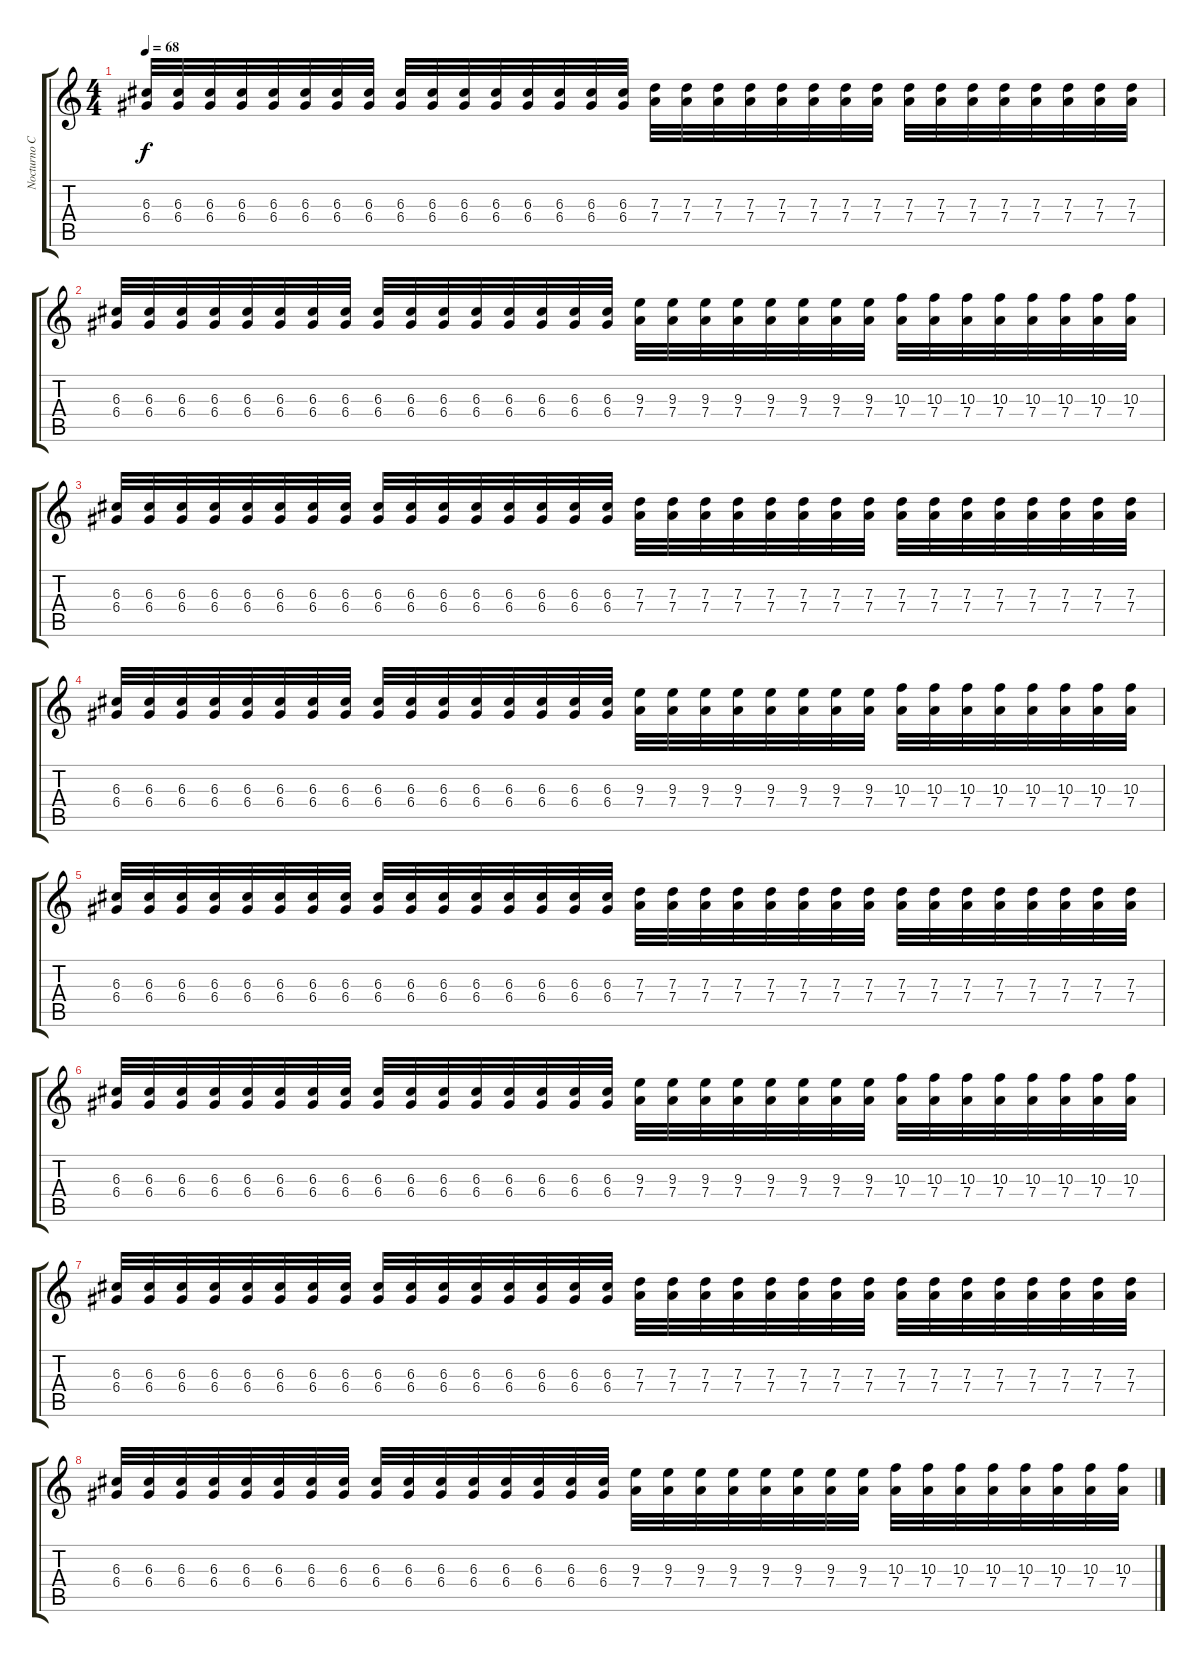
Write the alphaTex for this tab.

\track ("Nocturno Culto" "Nocturno C") {instrument distortionguitar}
\staff {score tabs}
\tuning (E4 B3 G3 D3 A2 E2) {hide}
\ts (4 4)
\tempo 68
\clef g2
\ks c
(6.3 6.4).32{dy f} (6.3 6.4).32 (6.3 6.4).32 (6.3 6.4).32 (6.3 6.4).32 (6.3 6.4).32 (6.3 6.4).32 (6.3 6.4).32 (6.3 6.4).32 (6.3 6.4).32 (6.3 6.4).32 (6.3 6.4).32 (6.3 6.4).32 (6.3 6.4).32 (6.3 6.4).32 (6.3 6.4).32 (7.3 7.4).32 (7.3 7.4).32 (7.3 7.4).32 (7.3 7.4).32 (7.3 7.4).32 (7.3 7.4).32 (7.3 7.4).32 (7.3 7.4).32 (7.3 7.4).32 (7.3 7.4).32 (7.3 7.4).32 (7.3 7.4).32 (7.3 7.4).32 (7.3 7.4).32 (7.3 7.4).32 (7.3 7.4).32 |
(6.3 6.4).32 (6.3 6.4).32 (6.3 6.4).32 (6.3 6.4).32 (6.3 6.4).32 (6.3 6.4).32 (6.3 6.4).32 (6.3 6.4).32 (6.3 6.4).32 (6.3 6.4).32 (6.3 6.4).32 (6.3 6.4).32 (6.3 6.4).32 (6.3 6.4).32 (6.3 6.4).32 (6.3 6.4).32 (9.3 7.4).32 (9.3 7.4).32 (9.3 7.4).32 (9.3 7.4).32 (9.3 7.4).32 (9.3 7.4).32 (9.3 7.4).32 (9.3 7.4).32 (10.3 7.4).32 (10.3 7.4).32 (10.3 7.4).32 (10.3 7.4).32 (10.3 7.4).32 (10.3 7.4).32 (10.3 7.4).32 (10.3 7.4).32 |
(6.3 6.4).32 (6.3 6.4).32 (6.3 6.4).32 (6.3 6.4).32 (6.3 6.4).32 (6.3 6.4).32 (6.3 6.4).32 (6.3 6.4).32 (6.3 6.4).32 (6.3 6.4).32 (6.3 6.4).32 (6.3 6.4).32 (6.3 6.4).32 (6.3 6.4).32 (6.3 6.4).32 (6.3 6.4).32 (7.3 7.4).32 (7.3 7.4).32 (7.3 7.4).32 (7.3 7.4).32 (7.3 7.4).32 (7.3 7.4).32 (7.3 7.4).32 (7.3 7.4).32 (7.3 7.4).32 (7.3 7.4).32 (7.3 7.4).32 (7.3 7.4).32 (7.3 7.4).32 (7.3 7.4).32 (7.3 7.4).32 (7.3 7.4).32 |
(6.3 6.4).32 (6.3 6.4).32 (6.3 6.4).32 (6.3 6.4).32 (6.3 6.4).32 (6.3 6.4).32 (6.3 6.4).32 (6.3 6.4).32 (6.3 6.4).32 (6.3 6.4).32 (6.3 6.4).32 (6.3 6.4).32 (6.3 6.4).32 (6.3 6.4).32 (6.3 6.4).32 (6.3 6.4).32 (9.3 7.4).32 (9.3 7.4).32 (9.3 7.4).32 (9.3 7.4).32 (9.3 7.4).32 (9.3 7.4).32 (9.3 7.4).32 (9.3 7.4).32 (10.3 7.4).32 (10.3 7.4).32 (10.3 7.4).32 (10.3 7.4).32 (10.3 7.4).32 (10.3 7.4).32 (10.3 7.4).32 (10.3 7.4).32 |
(6.3 6.4).32 (6.3 6.4).32 (6.3 6.4).32 (6.3 6.4).32 (6.3 6.4).32 (6.3 6.4).32 (6.3 6.4).32 (6.3 6.4).32 (6.3 6.4).32 (6.3 6.4).32 (6.3 6.4).32 (6.3 6.4).32 (6.3 6.4).32 (6.3 6.4).32 (6.3 6.4).32 (6.3 6.4).32 (7.3 7.4).32 (7.3 7.4).32 (7.3 7.4).32 (7.3 7.4).32 (7.3 7.4).32 (7.3 7.4).32 (7.3 7.4).32 (7.3 7.4).32 (7.3 7.4).32 (7.3 7.4).32 (7.3 7.4).32 (7.3 7.4).32 (7.3 7.4).32 (7.3 7.4).32 (7.3 7.4).32 (7.3 7.4).32 |
(6.3 6.4).32 (6.3 6.4).32 (6.3 6.4).32 (6.3 6.4).32 (6.3 6.4).32 (6.3 6.4).32 (6.3 6.4).32 (6.3 6.4).32 (6.3 6.4).32 (6.3 6.4).32 (6.3 6.4).32 (6.3 6.4).32 (6.3 6.4).32 (6.3 6.4).32 (6.3 6.4).32 (6.3 6.4).32 (9.3 7.4).32 (9.3 7.4).32 (9.3 7.4).32 (9.3 7.4).32 (9.3 7.4).32 (9.3 7.4).32 (9.3 7.4).32 (9.3 7.4).32 (10.3 7.4).32 (10.3 7.4).32 (10.3 7.4).32 (10.3 7.4).32 (10.3 7.4).32 (10.3 7.4).32 (10.3 7.4).32 (10.3 7.4).32 |
(6.3 6.4).32 (6.3 6.4).32 (6.3 6.4).32 (6.3 6.4).32 (6.3 6.4).32 (6.3 6.4).32 (6.3 6.4).32 (6.3 6.4).32 (6.3 6.4).32 (6.3 6.4).32 (6.3 6.4).32 (6.3 6.4).32 (6.3 6.4).32 (6.3 6.4).32 (6.3 6.4).32 (6.3 6.4).32 (7.3 7.4).32 (7.3 7.4).32 (7.3 7.4).32 (7.3 7.4).32 (7.3 7.4).32 (7.3 7.4).32 (7.3 7.4).32 (7.3 7.4).32 (7.3 7.4).32 (7.3 7.4).32 (7.3 7.4).32 (7.3 7.4).32 (7.3 7.4).32 (7.3 7.4).32 (7.3 7.4).32 (7.3 7.4).32 |
(6.3 6.4).32 (6.3 6.4).32 (6.3 6.4).32 (6.3 6.4).32 (6.3 6.4).32 (6.3 6.4).32 (6.3 6.4).32 (6.3 6.4).32 (6.3 6.4).32 (6.3 6.4).32 (6.3 6.4).32 (6.3 6.4).32 (6.3 6.4).32 (6.3 6.4).32 (6.3 6.4).32 (6.3 6.4).32 (9.3 7.4).32 (9.3 7.4).32 (9.3 7.4).32 (9.3 7.4).32 (9.3 7.4).32 (9.3 7.4).32 (9.3 7.4).32 (9.3 7.4).32 (10.3 7.4).32 (10.3 7.4).32 (10.3 7.4).32 (10.3 7.4).32 (10.3 7.4).32 (10.3 7.4).32 (10.3 7.4).32 (10.3 7.4).32
